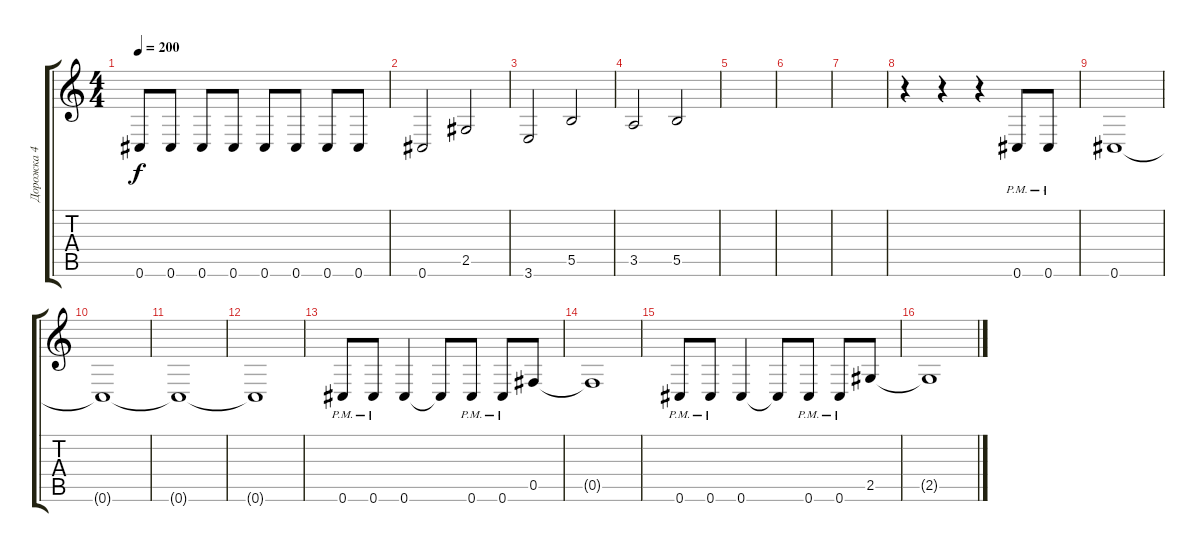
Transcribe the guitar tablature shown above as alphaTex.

\track ("Дорожка 4" "Дорожка 4") {instrument electricbassfinger}
\staff {score tabs}
\tuning (Db4 Ab3 E3 B2 Gb2 Db2) {hide}
\ts (4 4)
\tempo 200
\clef g2
\ks c
0.6.8{dy f} 0.6.8 0.6.8 0.6.8 0.6.8 0.6.8 0.6.8 0.6.8 |
0.6.2 2.5.2 |
3.6.2 5.5.2 |
3.5.2 5.5.2 |
|
|
|
r.4 r.4 r.4 0.6{pm}.8 0.6{pm}.8 |
0.6.1 |
0.6{t}.1 |
0.6{t}.1 |
0.6{t}.1 |
0.6{pm}.8 0.6{pm}.8 0.6.4 0.6{t}.8 0.6{pm}.8 0.6{pm}.8 0.5.8 |
0.5{t}.1 |
0.6{pm}.8 0.6{pm}.8 0.6.4 0.6{t}.8 0.6{pm}.8 0.6{pm}.8 2.5.8 |
2.5{t}.1
